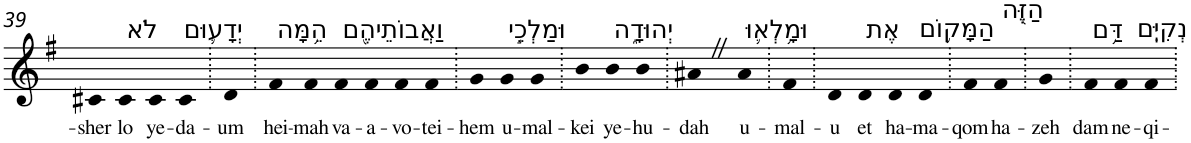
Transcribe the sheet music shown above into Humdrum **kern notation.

**kern	**text
*part1	*part1
*staff1	*staff1
*I"Piano	*
*I'Pno	*
!!LO:PB:g=z
*clefG2	*
*k[f#]	*
*G:	*
=39	=39
!	!LO:LY:b
4c#X	-sher
!LO:TX:a:t=לֹא	!
!	!LO:LY:b
4c#	lo
!LO:TX:a:t=יְדָע֛וּם	!
!	!LO:LY:b
4c#	ye-
!	!LO:LY:b
4c#	-da-
=40.	=40.
!	!LO:LY:b
4d	-um
=41.	=41.
!LO:TX:a:t=הֵ֥מָּה	!
!	!LO:LY:b
4f#	hei-
!	!LO:LY:b
4f#	-mah
!LO:TX:a:t=וַאֲבוֹתֵיהֶ֖ם	!
!	!LO:LY:b
4f#	va-
!	!LO:LY:b
4f#	-a-
!	!LO:LY:b
4f#	-vo-
!	!LO:LY:b
4f#	-tei-
=42.	=42.
!	!LO:LY:b
4g	-hem
!LO:TX:a:t=וּמַלְכֵ֣י	!
!	!LO:LY:b
4g	u-
!	!LO:LY:b
4g	-mal-
=43.	=43.
!	!LO:LY:b
4b	-kei
!LO:TX:a:t=יְהוּדָ֑ה	!
!	!LO:LY:b
4b	ye-
!	!LO:LY:b
4b	-hu-
=44.	=44.
!	!LO:LY:b
4a#XZ	-dah
!LO:TX:a:t=וּמָ֥לְא֛וּ	!
!	!LO:LY:b
4a#	u-
=45.	=45.
!	!LO:LY:b
4f#	-mal-
=46.	=46.
!	!LO:LY:b
4d	-u
!LO:TX:a:t=אֶת	!
!	!LO:LY:b
4d	et
!LO:TX:a:t=הַמָּק֥וֹם	!
!	!LO:LY:b
4d	ha-
!	!LO:LY:b
4d	-ma-
=47.	=47.
!	!LO:LY:b
4f#	-qom
!LO:TX:a:t=הַזֶּ֖ה	!
!	!LO:LY:b
4f#	ha-
=48.	=48.
!	!LO:LY:b
4g	-zeh
=49.	=49.
!LO:TX:a:t=דַּ֥ם	!
!	!LO:LY:b
4f#	dam
!LO:TX:a:t=נְקִיִּֽם	!
!	!LO:LY:b
4f#	ne-
!	!LO:LY:b
4f#	-qi-
=.	=.
*-	*-
